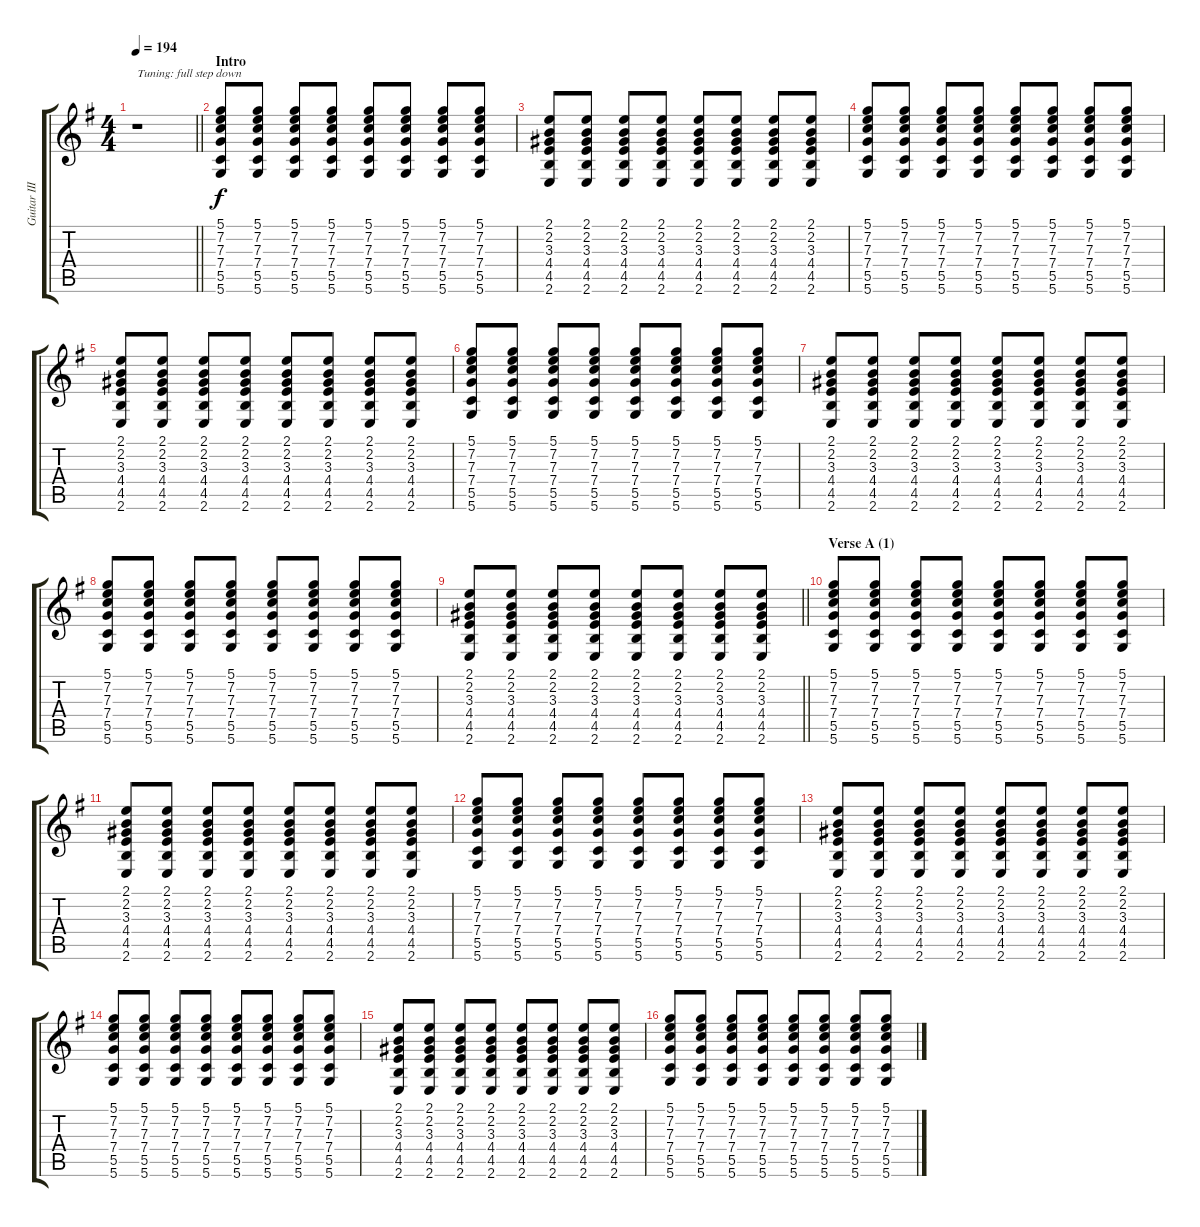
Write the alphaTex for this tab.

\track ("Guitar III" "Guitar III") {instrument distortionguitar}
\staff {score tabs}
\tuning (D4 A3 F3 C3 G2 D2) {hide}
\ts (4 4)
\tempo 194
\clef g2
\barLineRight lightlight
\ks eminor
r.1{txt "Tuning: full step down" dy f instrument distortionguitar} |
\section ("" "Intro")
(5.1 7.2 7.3 7.4 5.5 5.6).8 (5.1 7.2 7.3 7.4 5.5 5.6).8 (5.1 7.2 7.3 7.4 5.5 5.6).8 (5.1 7.2 7.3 7.4 5.5 5.6).8 (5.1 7.2 7.3 7.4 5.5 5.6).8 (5.1 7.2 7.3 7.4 5.5 5.6).8 (5.1 7.2 7.3 7.4 5.5 5.6).8 (5.1 7.2 7.3 7.4 5.5 5.6).8 |
(2.1 2.2 3.3 4.4 4.5 2.6).8 (2.1 2.2 3.3 4.4 4.5 2.6).8 (2.1 2.2 3.3 4.4 4.5 2.6).8 (2.1 2.2 3.3 4.4 4.5 2.6).8 (2.1 2.2 3.3 4.4 4.5 2.6).8 (2.1 2.2 3.3 4.4 4.5 2.6).8 (2.1 2.2 3.3 4.4 4.5 2.6).8 (2.1 2.2 3.3 4.4 4.5 2.6).8 |
(5.1 7.2 7.3 7.4 5.5 5.6).8 (5.1 7.2 7.3 7.4 5.5 5.6).8 (5.1 7.2 7.3 7.4 5.5 5.6).8 (5.1 7.2 7.3 7.4 5.5 5.6).8 (5.1 7.2 7.3 7.4 5.5 5.6).8 (5.1 7.2 7.3 7.4 5.5 5.6).8 (5.1 7.2 7.3 7.4 5.5 5.6).8 (5.1 7.2 7.3 7.4 5.5 5.6).8 |
(2.1 2.2 3.3 4.4 4.5 2.6).8 (2.1 2.2 3.3 4.4 4.5 2.6).8 (2.1 2.2 3.3 4.4 4.5 2.6).8 (2.1 2.2 3.3 4.4 4.5 2.6).8 (2.1 2.2 3.3 4.4 4.5 2.6).8 (2.1 2.2 3.3 4.4 4.5 2.6).8 (2.1 2.2 3.3 4.4 4.5 2.6).8 (2.1 2.2 3.3 4.4 4.5 2.6).8 |
(5.1 7.2 7.3 7.4 5.5 5.6).8 (5.1 7.2 7.3 7.4 5.5 5.6).8 (5.1 7.2 7.3 7.4 5.5 5.6).8 (5.1 7.2 7.3 7.4 5.5 5.6).8 (5.1 7.2 7.3 7.4 5.5 5.6).8 (5.1 7.2 7.3 7.4 5.5 5.6).8 (5.1 7.2 7.3 7.4 5.5 5.6).8 (5.1 7.2 7.3 7.4 5.5 5.6).8 |
(2.1 2.2 3.3 4.4 4.5 2.6).8 (2.1 2.2 3.3 4.4 4.5 2.6).8 (2.1 2.2 3.3 4.4 4.5 2.6).8 (2.1 2.2 3.3 4.4 4.5 2.6).8 (2.1 2.2 3.3 4.4 4.5 2.6).8 (2.1 2.2 3.3 4.4 4.5 2.6).8 (2.1 2.2 3.3 4.4 4.5 2.6).8 (2.1 2.2 3.3 4.4 4.5 2.6).8 |
(5.1 7.2 7.3 7.4 5.5 5.6).8 (5.1 7.2 7.3 7.4 5.5 5.6).8 (5.1 7.2 7.3 7.4 5.5 5.6).8 (5.1 7.2 7.3 7.4 5.5 5.6).8 (5.1 7.2 7.3 7.4 5.5 5.6).8 (5.1 7.2 7.3 7.4 5.5 5.6).8 (5.1 7.2 7.3 7.4 5.5 5.6).8 (5.1 7.2 7.3 7.4 5.5 5.6).8 |
\barLineRight lightlight
(2.1 2.2 3.3 4.4 4.5 2.6).8 (2.1 2.2 3.3 4.4 4.5 2.6).8 (2.1 2.2 3.3 4.4 4.5 2.6).8 (2.1 2.2 3.3 4.4 4.5 2.6).8 (2.1 2.2 3.3 4.4 4.5 2.6).8 (2.1 2.2 3.3 4.4 4.5 2.6).8 (2.1 2.2 3.3 4.4 4.5 2.6).8 (2.1 2.2 3.3 4.4 4.5 2.6).8 |
\section ("" "Verse A (1)")
(5.1 7.2 7.3 7.4 5.5 5.6).8 (5.1 7.2 7.3 7.4 5.5 5.6).8 (5.1 7.2 7.3 7.4 5.5 5.6).8 (5.1 7.2 7.3 7.4 5.5 5.6).8 (5.1 7.2 7.3 7.4 5.5 5.6).8 (5.1 7.2 7.3 7.4 5.5 5.6).8 (5.1 7.2 7.3 7.4 5.5 5.6).8 (5.1 7.2 7.3 7.4 5.5 5.6).8 |
(2.1 2.2 3.3 4.4 4.5 2.6).8 (2.1 2.2 3.3 4.4 4.5 2.6).8 (2.1 2.2 3.3 4.4 4.5 2.6).8 (2.1 2.2 3.3 4.4 4.5 2.6).8 (2.1 2.2 3.3 4.4 4.5 2.6).8 (2.1 2.2 3.3 4.4 4.5 2.6).8 (2.1 2.2 3.3 4.4 4.5 2.6).8 (2.1 2.2 3.3 4.4 4.5 2.6).8 |
(5.1 7.2 7.3 7.4 5.5 5.6).8 (5.1 7.2 7.3 7.4 5.5 5.6).8 (5.1 7.2 7.3 7.4 5.5 5.6).8 (5.1 7.2 7.3 7.4 5.5 5.6).8 (5.1 7.2 7.3 7.4 5.5 5.6).8 (5.1 7.2 7.3 7.4 5.5 5.6).8 (5.1 7.2 7.3 7.4 5.5 5.6).8 (5.1 7.2 7.3 7.4 5.5 5.6).8 |
(2.1 2.2 3.3 4.4 4.5 2.6).8 (2.1 2.2 3.3 4.4 4.5 2.6).8 (2.1 2.2 3.3 4.4 4.5 2.6).8 (2.1 2.2 3.3 4.4 4.5 2.6).8 (2.1 2.2 3.3 4.4 4.5 2.6).8 (2.1 2.2 3.3 4.4 4.5 2.6).8 (2.1 2.2 3.3 4.4 4.5 2.6).8 (2.1 2.2 3.3 4.4 4.5 2.6).8 |
(5.1 7.2 7.3 7.4 5.5 5.6).8 (5.1 7.2 7.3 7.4 5.5 5.6).8 (5.1 7.2 7.3 7.4 5.5 5.6).8 (5.1 7.2 7.3 7.4 5.5 5.6).8 (5.1 7.2 7.3 7.4 5.5 5.6).8 (5.1 7.2 7.3 7.4 5.5 5.6).8 (5.1 7.2 7.3 7.4 5.5 5.6).8 (5.1 7.2 7.3 7.4 5.5 5.6).8 |
(2.1 2.2 3.3 4.4 4.5 2.6).8 (2.1 2.2 3.3 4.4 4.5 2.6).8 (2.1 2.2 3.3 4.4 4.5 2.6).8 (2.1 2.2 3.3 4.4 4.5 2.6).8 (2.1 2.2 3.3 4.4 4.5 2.6).8 (2.1 2.2 3.3 4.4 4.5 2.6).8 (2.1 2.2 3.3 4.4 4.5 2.6).8 (2.1 2.2 3.3 4.4 4.5 2.6).8 |
(5.1 7.2 7.3 7.4 5.5 5.6).8 (5.1 7.2 7.3 7.4 5.5 5.6).8 (5.1 7.2 7.3 7.4 5.5 5.6).8 (5.1 7.2 7.3 7.4 5.5 5.6).8 (5.1 7.2 7.3 7.4 5.5 5.6).8 (5.1 7.2 7.3 7.4 5.5 5.6).8 (5.1 7.2 7.3 7.4 5.5 5.6).8 (5.1 7.2 7.3 7.4 5.5 5.6).8
